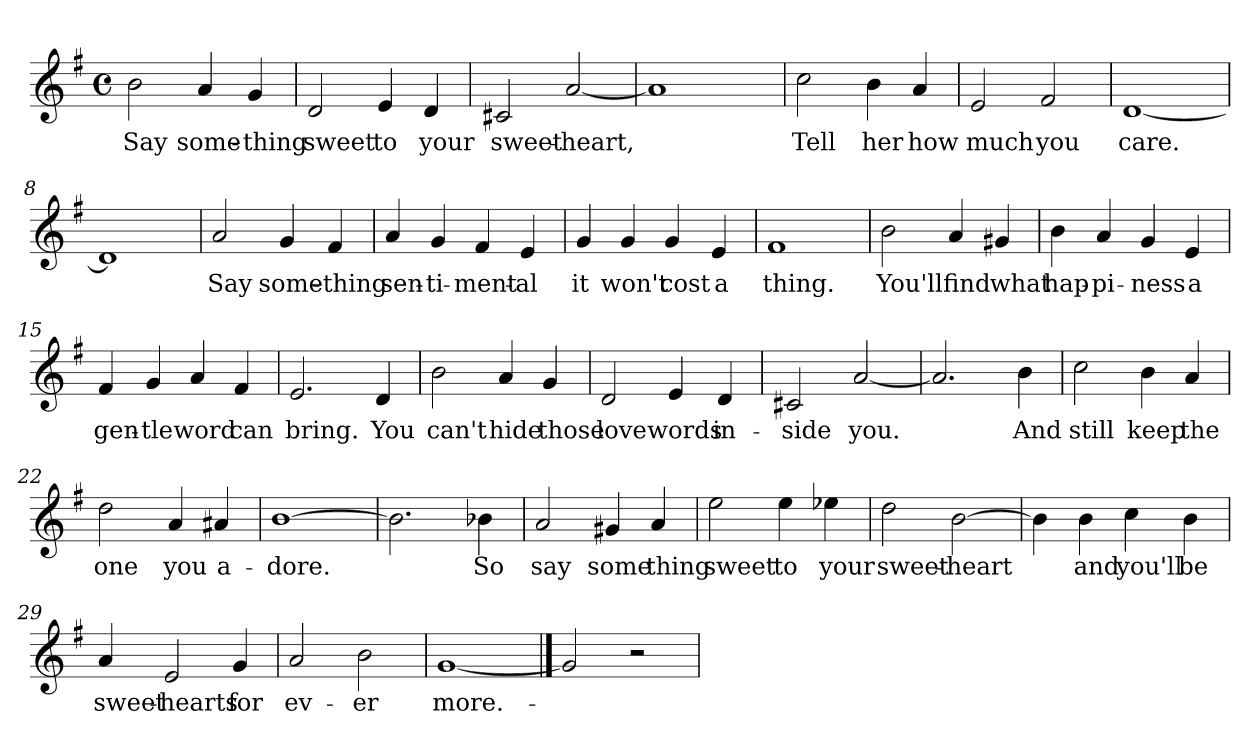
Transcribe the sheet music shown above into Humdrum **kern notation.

**kern	**text
*part1	*part1
*staff1	*staff1
*clefG2	*
*k[f#]	*
*G:	*
*M4/4	*
*met(c)	*
=1	=1
2b\	Say
4a/	some-
4g/	-thing
=2	=2
2d/	sweet
4e/	to
4d/	your
=3	=3
2c#X/	sweet-
[2a/	-heart,
=4	=4
1a]	.
!!LO:LB:g=z
=5	=5
2cc\	Tell
4b\	her
4a/	how
=6	=6
2e/	much
2f#/	you
=7	=7
[1d	care.
=8	=8
1d]	.
!!LO:LB:g=z
=9	=9
2a/	Say
4g/	some-
4f#/	-thing
=10	=10
4a/	sen-
4g/	-ti-
4f#/	-ment-
4e/	-al
=11	=11
4g/	it
4g/	won't
4g/	cost
4e/	a
=12	=12
1f#	thing.
!!LO:LB:g=z
=13	=13
2b\	You'll
4a/	find
4g#X/	what
=14	=14
4b\	hap-
4a/	-pi-
4g/	-ness
4e/	a
=15	=15
4f#/	gen-
4g/	-tle
4a/	word
4f#/	can
=16	=16
2.e/	bring.
4d/	You
!!LO:LB:g=z
=17	=17
2b\	can't
4a/	hide
4g/	those
=18	=18
2d/	love
4e/	words
4d/	in-
=19	=19
2c#X/	-side
[2a/	you.
=20	=20
2.a/]	.
4b\	And
!!LO:LB:g=z
=21	=21
2cc\	still
4b\	keep
4a/	the
=22	=22
2dd\	one
4a/	you
4a#X/	a-
=23	=23
[1b	-dore.
=24	=24
2.b\]	.
4b-X\	So
=25	=25
2a/	say
4g#X/	some
4a/	thing
=26	=26
2ee\	sweet
4ee\	to
4ee-X\	your
!!LO:LB:g=z
=27	=27
2dd\	sweet-
[2b\	-heart
=28	=28
4b\]	.
4b\	and
4cc\	you'll
4b\	be
=29	=29
4a/	sweet-
2e/	-hearts
4g/	for
=30	=30
2a/	ev-
2b\	-er
=31	=31
[1g	more.-
==32	==32
2g/]	.
2r	.
=	=
*-	*-
